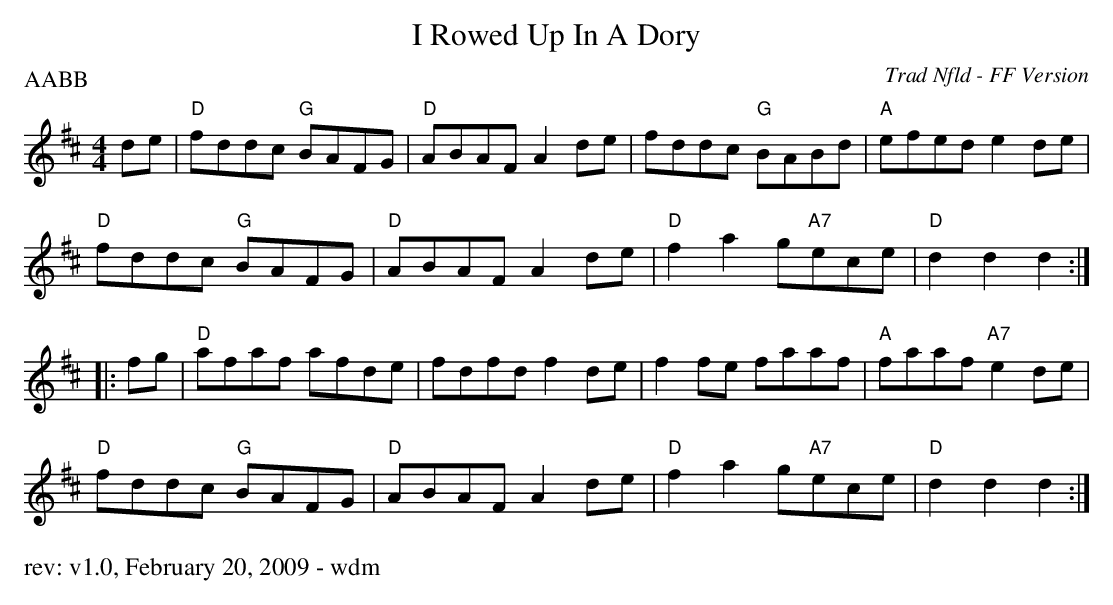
X:1
T: I Rowed Up In A Dory
O: Trad Nfld - FF Version
M: 4/4
P: AABB
K: Dmaj
   de|"D"fddc "G"BAFG|"D"ABAF A2 de|   fddc   "G"BABd|"A"efed e2 de|
      "D"fddc "G"BAFG|"D"ABAF A2 de|"D"f2 a2 g"A7"ece|"D"d2   d2 d2:|
|: fg|"D"afaf    afde|   fdfd f2 de|   f2 fe     faaf|"A"faaf "A7"e2 de|
      "D"fddc "G"BAFG|"D"ABAF A2 de|"D"f2 a2 g"A7"ece|"D"d2 d2 d2:|
